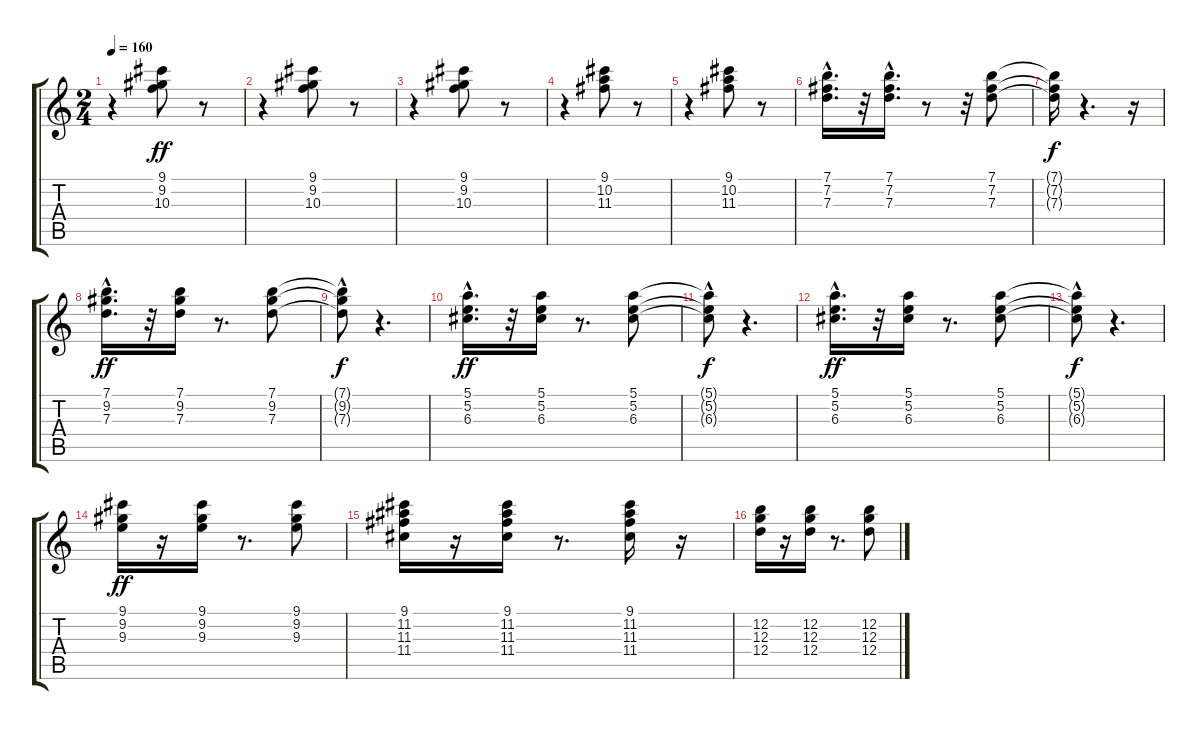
\track "" {instrument acousticguitarsteel}
\staff {score tabs}
\tuning (E4 B3 G3 D3 A2 E2) {hide}
\ts (2 4)
\tempo 160
\clef g2
\ks c
r.4{dy ff} (9.1 9.2 10.3).8 r.8 |
r.4 (9.1 9.2 10.3).8 r.8 |
r.4 (9.1 9.2 10.3).8 r.8 |
r.4 (9.1 10.2 11.3).8 r.8 |
r.4 (9.1 10.2 11.3).8 r.8 |
(7.1{hac} 7.2{hac} 7.3{hac}).16{d} r.32 (7.1{hac} 7.2 7.3).16{d} r.8 r.32 (7.1 7.2 7.3).8 |
(7.1{t} 7.2{t} 7.3{t}).16{dy f} r.4{d} r.16 |
(7.1{hac} 9.2 7.3).16{d dy ff} r.32 (7.1 9.2 7.3).16 r.8{d} (7.1 9.2 7.3).8 |
(7.1{t} 9.2{hac t} 7.3{t}).8{dy f} r.4{d} |
(5.1{hac} 5.2 6.3).16{d dy ff} r.32 (5.1 5.2 6.3).16 r.8{d} (5.1 5.2 6.3).8 |
(5.1{t} 5.2{hac t} 6.3{t}).8{dy f} r.4{d} |
(5.1{hac} 5.2 6.3).16{d dy ff} r.32 (5.1 5.2 6.3).16 r.8{d} (5.1 5.2 6.3).8 |
(5.1{t} 5.2{t} 6.3{hac t}).8{dy f} r.4{d} |
(9.1 9.2 9.3).16{dy ff} r.16 (9.1 9.2 9.3).16 r.8{d} (9.1 9.2 9.3).8 |
(9.1 11.2 11.3 11.4).16 r.16 (9.1 11.2 11.3 11.4).16 r.8{d} (9.1 11.2 11.3 11.4).16 r.16 |
(12.2 12.3 12.4).16 r.16 (12.2 12.3 12.4).16 r.8{d} (12.2 12.3 12.4).8
